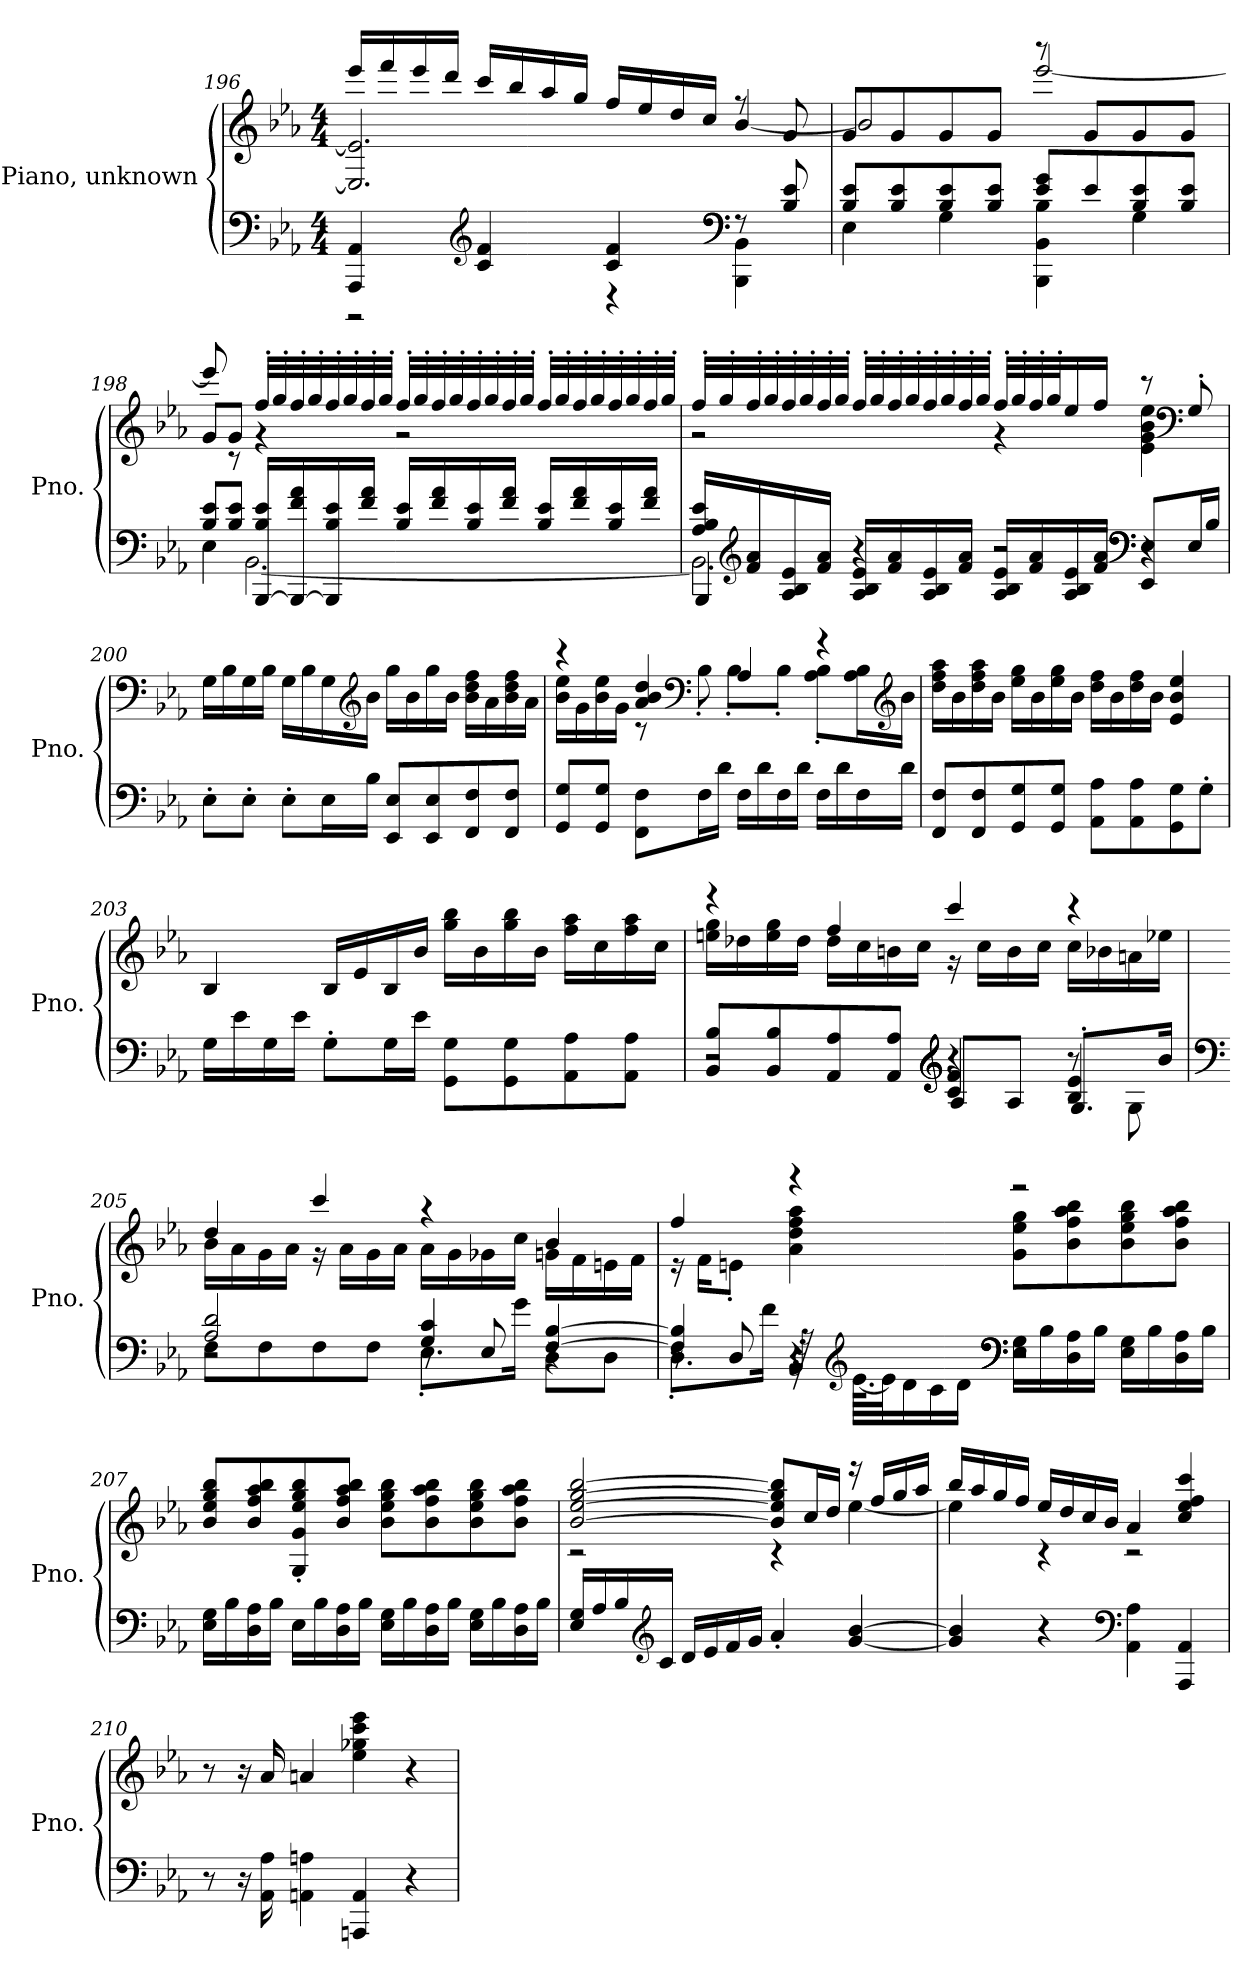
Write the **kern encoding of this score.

**kern	**kern
*part1	*part1
*staff2	*staff1
*I"Piano, unknown	*
*I'Pno.	*
*clefF4	*clefG2
*k[b-e-a-]	*k[b-e-a-]
*M4/4	*M4/4
=196	=196
*^	*^
4AAA-/ 4AA-/	2r	16eee-/LL	2.E-/] 2.e-/]
.	.	16fff/	.
.	.	16eee-/	.
.	.	16ddd/JJ	.
*clefG2	*	*	*
4c/ 4f/	.	16ccc/LL	.
.	.	16bb-/	.
.	.	16aa-/	.
.	.	16gg/JJ	.
4c/ 4f/	4r	16ff/LL	.
.	.	16ee-/	.
.	.	16dd/	.
.	.	16cc/JJ	.
*clefF4	*	*	*
8r	4BBB-\ 4BB-\	8r	[4b-/
8B-/ 8e-/	.	8g/	.
!!LO:LB:g=z	!!
=197	=197	=197	=197
8B-/ 8e-/L	4E-\	8g/L	2b-/]
8B-/ 8e-/	.	8g/	.
8B-/ 8e-/	4G\	8g/	.
8B-/ 8e-/J	.	8g/J	.
8e-/ 8g/L	4BBB-\ 4BB-\ 4B-\	8r	[2eee-/
8e-/	.	8g/L	.
8B-/ 8e-/	4G\	8g/	.
8B-/ 8e-/J	.	8g/J	.
=198	=198	=198	=198
8B-/ 8e-/L	4E-\	8g/L	8eee-/]
8B-/ 8e-/J	.	8g/J	8r
[16BBB-/ 16B-/ 16e-/LL	[2.BB-\	32ff'/LLL	4r
.	.	32gg'/	.
16BBB-/_ 16f/ 16a-/	.	32ff'/	.
.	.	32gg'/	.
16BBB-/] 16B-/ 16e-/	.	32ff'/	.
.	.	32gg'/	.
16f/ 16a-/JJ	.	32ff'/	.
.	.	32gg'/JJJ	.
16B-/ 16e-/LL	.	32ff'/LLL	2r
.	.	32gg'/	.
16f/ 16a-/	.	32ff'/	.
.	.	32gg'/	.
16B-/ 16e-/	.	32ff'/	.
.	.	32gg'/	.
16f/ 16a-/JJ	.	32ff'/	.
.	.	32gg'/JJJ	.
16B-/ 16e-/LL	.	32ff'/LLL	.
.	.	32gg'/	.
16f/ 16a-/	.	32ff'/	.
.	.	32gg'/	.
16B-/ 16e-/	.	32ff'/	.
.	.	32gg'/	.
16f/ 16a-/JJ	.	32ff'/	.
.	.	32gg'/JJJ	.
!!LO:LB:g=z	!!
=199	=199	=199	=199
*	*^	*	*
16A-/ 16B-/ 16e-/LL	2.BB-\]	4BBB-/	32ff'/LLL	2r
.	.	.	32gg'/	.
*clefG2	*	*	*	*
16f/ 16a-/	.	.	32ff'/	.
.	.	.	32gg'/	.
16A-/ 16B-/ 16e-/	.	.	32ff'/	.
.	.	.	32gg'/	.
16f/ 16a-/JJ	.	.	32ff'/	.
.	.	.	32gg'/JJJ	.
16A-/ 16B-/ 16e-/LL	.	4r	32ff'/LLL	.
.	.	.	32gg'/	.
16f/ 16a-/	.	.	32ff'/	.
.	.	.	32gg'/	.
16A-/ 16B-/ 16e-/	.	.	32ff'/	.
.	.	.	32gg'/	.
16f/ 16a-/JJ	.	.	32ff'/	.
.	.	.	32gg'/JJJ	.
16A-/ 16B-/ 16e-/LL	.	2r	32ff'/LLL	4r
.	.	.	32gg'/	.
16f/ 16a-/	.	.	32ff'/	.
.	.	.	32gg'/J	.
16A-/ 16B-/ 16e-/	.	.	16ee-/	.
16f/ 16a-/JJ	.	.	16ff/JJ	.
*clefF4	*	*	*	*
8EE-/ 8E-/L	4r	.	8r	4e-\ 4g\ 4b-\ 4ee-\
*	*	*	*clefF4	*
16E-/L	.	.	8G'/	.
16B-/JJ	.	.	.	.
*v	*v	*v	*	*
*	*v	*v
!!LO:LB:g=z
=200	=200
8E-'\L	16G\LL
.	16B-\
8E-'\J	16G\
.	16B-\JJ
8E-'\L	16G\LL
.	16B-\
16E-\L	16G\
*	*clefG2
16B-\JJ	16b-\JJ
8EE-/ 8E-/L	16gg\LL
.	16b-\
8EE-/ 8E-/	16gg\
.	16b-\JJ
8FF/ 8F/	16b-\ 16dd\ 16ff\LL
.	16a-\
8FF/ 8F/J	16b-\ 16dd\ 16ff\
.	16a-\JJ
=201	=201
*	*^
8GG/ 8G/L	4r	16b-\ 16ee-\LL
.	.	16g\
8GG/ 8G/J	.	16b-\ 16ee-\
.	.	16g\JJ
8FF\ 8F\L	4a-/ 4b-/ 4dd/	8r
*	*clefF4	*
16F\L	.	8B-'\
16d\JJ	.	.
16F\LL	4A-/	8B-'\L
16d\	.	.
16F\	.	8B-'\J
16d\JJ	.	.
16F\LL	4r	8A-\' 8B-\'L
16d\	.	.
16F\	.	16A-\ 16B-\L
*	*clefG2	*
16d\JJ	.	16b-\JJ
*	*v	*v
!!LO:LB:g=z
=202	=202
8FF/ 8F/L	16dd\ 16ff\ 16aa-\LL
.	16b-\
8FF/ 8F/	16dd\ 16ff\ 16aa-\
.	16b-\JJ
8GG/ 8G/	16ee-\ 16gg\LL
.	16b-\
8GG/ 8G/J	16ee-\ 16gg\
.	16b-\JJ
8AA-\ 8A-\L	16dd\ 16ff\LL
.	16b-\
8AA-\ 8A-\	16dd\ 16ff\
.	16b-\JJ
8GG\ 8G\	4e-/ 4b-/ 4ee-/
8G'\J	.
=203	=203
16G\LL	4B-/
16e-\	.
16G\	.
16e-\JJ	.
8G'\L	16B-/LL
.	16e-/
16G\L	16B-/
16e-\JJ	16b-/JJ
8GG\ 8G\L	16gg\ 16bb-\LL
.	16b-\
8GG\ 8G\	16gg\ 16bb-\
.	16b-\JJ
8AA-\ 8A-\	16ff\ 16aa-\LL
.	16cc\
8AA-\ 8A-\J	16ff\ 16aa-\
.	16cc\JJ
!!LO:LB:g=z
=204	=204
*^	*^
*	*^	*	*
2r	2r	8BB-/ 8B-/L	4r	16een\ 16gg\LL
.	.	.	.	16dd-X\
.	.	8BB-/ 8B-/	.	16ee\ 16gg\
.	.	.	.	16dd-\JJ
.	.	8AA-/ 8A-/	4ff/	16dd-\LL
.	.	.	.	16cc\
.	.	8AA-/ 8A-/J	.	16bn\
.	.	.	.	16cc\JJ
*clefG2	*	*	*	*
4c/ 4f/	4r	8A-/L	4ccc/	16r
.	.	.	.	16cc\LL
.	.	8A-/J	.	16b\
.	.	.	.	16cc\JJ
4B-/ 4e-/	8r	8.G'/L	4r	16cc\LL
.	.	.	.	16b-X\
.	8G\	.	.	16an\
.	.	16b-/Jk	.	16ee-X\JJ
=205	=205	=205	=205	=205
*clefF4	*	*	*	*
2A-/ 2d/	8F\L	2r	4dd/	16b-\LL
.	.	.	.	16a-\
.	8F\	.	.	16g\
.	.	.	.	16a-\JJ
.	8F\	.	4ccc/	16r
.	.	.	.	16a-\LL
.	8F\J	.	.	16g\
.	.	.	.	16a-\JJ
4G/ 4c/	8.E-'\L	8r	4r	16a-\LL
.	.	.	.	16g\
.	.	8E-/	.	16g-X\
.	16g\Jk	.	.	16cc\JJ
[4F/ [4B-/	8D\L	4r	4b-/	16gn\LL
.	.	.	.	16f\
.	8D\J	.	.	16en\
.	.	.	.	16f\JJ
!!LO:PB:g=z	!!
=206	=206	=206	=206	=206
4F/] 4B-/]	8.D'\L	8r	4ff/	16r
.	.	.	.	16f\KL
.	.	8D/	.	8en'\J
.	16f\Jk	.	.	.
4r	128r	4BB-/	4r	4a-\ 4dd\ 4ff\ 4aa-\
*clefG2	*	*	*	*
.	[64.e-\KLLL	.	.	.
.	32e-\J]	.	.	.
.	16d\	.	.	.
.	16c\	.	.	.
.	16d\JJ	.	.	.
*clefF4	*	*	*	*
2r	16E-\ 16G\LL	2r	2r	8g\ 8ee-\ 8gg\L
.	16B-\	.	.	.
.	16D\ 16A-\	.	.	8b-\ 8ff\ 8aa-\ 8bb-\
.	16B-\JJ	.	.	.
.	16E-\ 16G\LL	.	.	8b-\ 8ee-\ 8gg\ 8bb-\
.	16B-\	.	.	.
.	16D\ 16A-\	.	.	8b-\ 8ff\ 8aa-\ 8bb-\J
.	16B-\JJ	.	.	.
*v	*v	*v	*	*
*	*v	*v
=207	=207
16E-\ 16G\LL	8b-/ 8ee-/ 8gg/ 8bb-/L
16B-\	.
16D\ 16A-\	8b-/ 8ff/ 8aa-/ 8bb-/
16B-\JJ	.
16E-\LL	8G/' 8g/' 8ee-/' 8gg/' 8bb-/'
16B-\	.
16D\ 16A-\	8b-/ 8ff/ 8aa-/ 8bb-/J
16B-\JJ	.
16E-\ 16G\LL	8b-\ 8ee-\ 8gg\ 8bb-\L
16B-\	.
16D\ 16A-\	8b-\ 8ff\ 8aa-\ 8bb-\
16B-\JJ	.
16E-\ 16G\LL	8b-\ 8ee-\ 8gg\ 8bb-\
16B-\	.
16D\ 16A-\	8b-\ 8ff\ 8aa-\ 8bb-\J
16B-\JJ	.
!!LO:LB:g=z
=208	=208
*	*^
16E-/ 16G/LL	[2b-/ [2ee-/ [2gg/ [2bb-/	2r
16A-/	.	.
16B-/	.	.
*clefG2	*	*
16c/JJ	.	.
16d/LL	.	.
16e-/	.	.
16f/	.	.
16g/JJ	.	.
4a-'/	8b-/] 8ee-/] 8gg/] 8bb-/]L	4r
.	16cc/L	.
.	16dd/JJ	.
[4g/ [4b-/	16r	[4ee-\
.	16ff/LL	.
.	16gg/	.
.	16aa-/JJ	.
=209	=209	=209
4g/] 4b-/]	16bb-/LL	4ee-\]
.	16aa-/	.
.	16gg/	.
.	16ff/JJ	.
4r	16ee-/LL	4r
.	16dd/	.
.	16cc/	.
.	16b-/JJ	.
*clefF4	*	*
4AA-\ 4A-\	4a-/	2r
4AAA-/ 4AA-/	4cc/ 4ee-/ 4ff/ 4ccc/	.
*	*v	*v
=210	=210
8r	8r
16r	16r
16AA-\ 16A-\	16a-/
4AAn\ 4An\	4an/
4AAAn/ 4AA/	4ee-\ 4gg-X\ 4ccc\ 4eee-\
4r	4r
=	=
*-	*-
